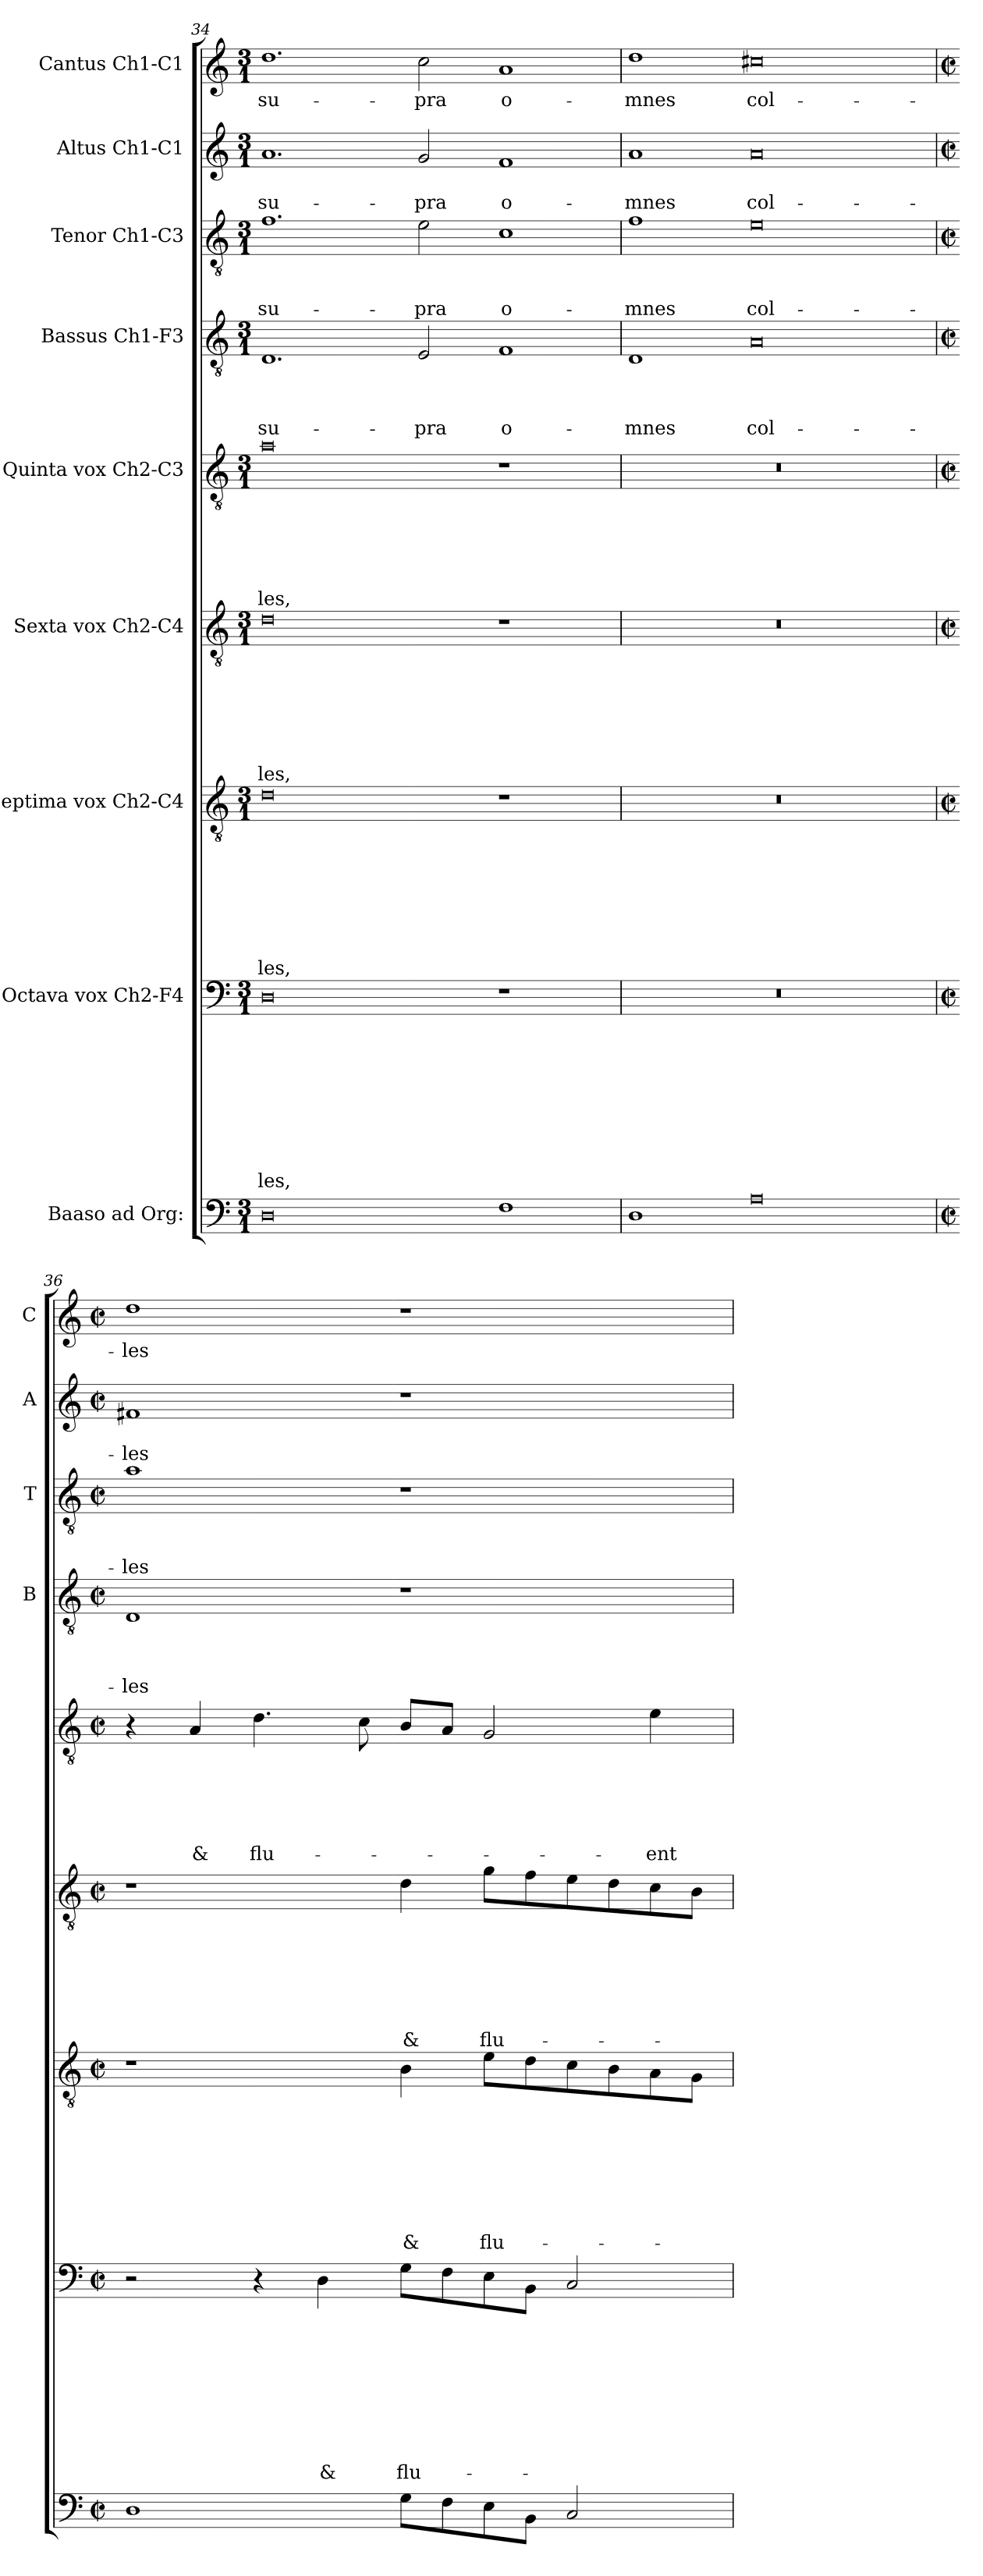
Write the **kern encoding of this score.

**kern	**kern	**text	**text	**text	**text	**text	**text	**text	**text	**text	**kern	**text	**text	**text	**text	**text	**text	**text	**text	**kern	**text	**text	**text	**text	**text	**text	**text	**kern	**text	**text	**text	**text	**text	**text	**kern	**text	**text	**text	**text	**kern	**text	**text	**text	**kern	**text	**text	**kern	**text
*part9	*part8	*part8	*part8	*part8	*part8	*part8	*part8	*part8	*part8	*part8	*part7	*part7	*part7	*part7	*part7	*part7	*part7	*part7	*part7	*part6	*part6	*part6	*part6	*part6	*part6	*part6	*part6	*part5	*part5	*part5	*part5	*part5	*part5	*part5	*part4	*part4	*part4	*part4	*part4	*part3	*part3	*part3	*part3	*part2	*part2	*part2	*part1	*part1
*staff9	*staff8	*staff8	*staff8	*staff8	*staff8	*staff8	*staff8	*staff8	*staff8	*staff8	*staff7	*staff7	*staff7	*staff7	*staff7	*staff7	*staff7	*staff7	*staff7	*staff6	*staff6	*staff6	*staff6	*staff6	*staff6	*staff6	*staff6	*staff5	*staff5	*staff5	*staff5	*staff5	*staff5	*staff5	*staff4	*staff4	*staff4	*staff4	*staff4	*staff3	*staff3	*staff3	*staff3	*staff2	*staff2	*staff2	*staff1	*staff1
*I"Baaso ad Org:	*I"Octava vox Ch2-F4	*	*	*	*	*	*	*	*	*	*I"Septima vox Ch2-C4	*	*	*	*	*	*	*	*	*I"Sexta vox Ch2-C4	*	*	*	*	*	*	*	*I"Quinta vox  Ch2-C3	*	*	*	*	*	*	*I"Bassus Ch1-F3	*	*	*	*	*I"Tenor Ch1-C3	*	*	*	*I"Altus Ch1-C1	*	*	*I"Cantus Ch1-C1	*
*	*	*	*	*	*	*	*	*	*	*	*	*	*	*	*	*	*	*	*	*	*	*	*	*	*	*	*	*	*	*	*	*	*	*	*I'B	*	*	*	*	*I'T	*	*	*	*I'A	*	*	*I'C	*
*clefF4	*clefF4	*	*	*	*	*	*	*	*	*	*clefGv2	*	*	*	*	*	*	*	*	*clefGv2	*	*	*	*	*	*	*	*clefGv2	*	*	*	*	*	*	*clefGv2	*	*	*	*	*clefGv2	*	*	*	*clefG2	*	*	*clefG2	*
*k[]	*k[]	*	*	*	*	*	*	*	*	*	*k[]	*	*	*	*	*	*	*	*	*k[]	*	*	*	*	*	*	*	*k[]	*	*	*	*	*	*	*k[]	*	*	*	*	*k[]	*	*	*	*k[]	*	*	*k[]	*
*C:	*C:	*	*	*	*	*	*	*	*	*	*C:	*	*	*	*	*	*	*	*	*C:	*	*	*	*	*	*	*	*C:	*	*	*	*	*	*	*C:	*	*	*	*	*C:	*	*	*	*C:	*	*	*C:	*
*M3/1	*M3/1	*	*	*	*	*	*	*	*	*	*M3/1	*	*	*	*	*	*	*	*	*M3/1	*	*	*	*	*	*	*	*M3/1	*	*	*	*	*	*	*M3/1	*	*	*	*	*M3/1	*	*	*	*M3/1	*	*	*M3/1	*
=34	=34	=34	=34	=34	=34	=34	=34	=34	=34	=34	=34	=34	=34	=34	=34	=34	=34	=34	=34	=34	=34	=34	=34	=34	=34	=34	=34	=34	=34	=34	=34	=34	=34	=34	=34	=34	=34	=34	=34	=34	=34	=34	=34	=34	=34	=34	=34	=34
!	!	!	!	!	!	!	!	!	!	!LO:LY:b	!	!	!	!	!	!	!	!	!LO:LY:b	!	!	!	!	!	!	!	!LO:LY:b	!	!	!	!	!	!	!LO:LY:b	!	!	!	!	!LO:LY:b	!	!	!	!LO:LY:b	!	!	!LO:LY:b	!	!LO:LY:b
0D	0D	.	.	.	.	.	.	.	.	-les,	0d	.	.	.	.	.	.	.	-les,	0d	.	.	.	.	.	.	-les,	0a	.	.	.	.	.	-les,	1.D	.	.	.	su-	1.f	.	.	su-	1.a	.	su-	1.dd	su-
!	!	!	!	!	!	!	!	!	!	!	!	!	!	!	!	!	!	!	!	!	!	!	!	!	!	!	!	!	!	!	!	!	!	!	!	!	!	!	!LO:LY:b	!	!	!	!LO:LY:b	!	!	!LO:LY:b	!	!LO:LY:b
.	.	.	.	.	.	.	.	.	.	.	.	.	.	.	.	.	.	.	.	.	.	.	.	.	.	.	.	.	.	.	.	.	.	.	2E/	.	.	.	-pra	2e\	.	.	-pra	2g/	.	-pra	2cc\	-pra
!	!	!	!	!	!	!	!	!	!	!	!	!	!	!	!	!	!	!	!	!	!	!	!	!	!	!	!	!	!	!	!	!	!	!	!	!	!	!	!LO:LY:b	!	!	!	!LO:LY:b	!	!	!LO:LY:b	!	!LO:LY:b
1F	1r	.	.	.	.	.	.	.	.	.	1r	.	.	.	.	.	.	.	.	1r	.	.	.	.	.	.	.	1r	.	.	.	.	.	.	1F	.	.	.	o-	1c	.	.	o-	1f	.	o-	1a	o-
=35	=35	=35	=35	=35	=35	=35	=35	=35	=35	=35	=35	=35	=35	=35	=35	=35	=35	=35	=35	=35	=35	=35	=35	=35	=35	=35	=35	=35	=35	=35	=35	=35	=35	=35	=35	=35	=35	=35	=35	=35	=35	=35	=35	=35	=35	=35	=35	=35
!	!	!	!	!	!	!	!	!	!	!	!	!	!	!	!	!	!	!	!	!	!	!	!	!	!	!	!	!	!	!	!	!	!	!	!	!	!	!	!LO:LY:b	!	!	!	!LO:LY:b	!	!	!LO:LY:b	!	!LO:LY:b
1D	0.r	.	.	.	.	.	.	.	.	.	0.r	.	.	.	.	.	.	.	.	0.r	.	.	.	.	.	.	.	0.r	.	.	.	.	.	.	1D	.	.	.	-mnes	1f	.	.	-mnes	1a	.	-mnes	1dd	-mnes
!	!	!	!	!	!	!	!	!	!	!	!	!	!	!	!	!	!	!	!	!	!	!	!	!	!	!	!	!	!	!	!	!	!	!	!	!	!	!	!LO:LY:b	!	!	!	!LO:LY:b	!	!	!LO:LY:b	!	!LO:LY:b
0A	.	.	.	.	.	.	.	.	.	.	.	.	.	.	.	.	.	.	.	.	.	.	.	.	.	.	.	.	.	.	.	.	.	.	0A	.	.	.	col-	0e	.	.	col-	0a	.	col-	0cc#X	col-
!!LO:LB:g=z
=36	=36	=36	=36	=36	=36	=36	=36	=36	=36	=36	=36	=36	=36	=36	=36	=36	=36	=36	=36	=36	=36	=36	=36	=36	=36	=36	=36	=36	=36	=36	=36	=36	=36	=36	=36	=36	=36	=36	=36	=36	=36	=36	=36	=36	=36	=36	=36	=36
*M2/2	*M2/2	*	*	*	*	*	*	*	*	*	*M2/2	*	*	*	*	*	*	*	*	*M2/2	*	*	*	*	*	*	*	*M2/2	*	*	*	*	*	*	*M2/2	*	*	*	*	*M2/2	*	*	*	*M2/2	*	*	*M2/2	*
*met(c|)	*met(c|)	*	*	*	*	*	*	*	*	*	*met(c|)	*	*	*	*	*	*	*	*	*met(c|)	*	*	*	*	*	*	*	*met(c|)	*	*	*	*	*	*	*met(c|)	*	*	*	*	*met(c|)	*	*	*	*met(c|)	*	*	*met(c|)	*
!	!	!	!	!	!	!	!	!	!	!	!	!	!	!	!	!	!	!	!	!	!	!	!	!	!	!	!	!	!	!	!	!	!	!	!	!	!	!	!LO:LY:b	!	!	!	!LO:LY:b	!	!	!LO:LY:b	!	!LO:LY:b
1D	2r	.	.	.	.	.	.	.	.	.	1r	.	.	.	.	.	.	.	.	1r	.	.	.	.	.	.	.	4r	.	.	.	.	.	.	1D	.	.	.	-les	1a	.	.	-les	1f#X	.	-les	1dd	-les
!	!	!	!	!	!	!	!	!	!	!	!	!	!	!	!	!	!	!	!	!	!	!	!	!	!	!	!	!	!	!	!	!	!	!LO:LY:b	!	!	!	!	!	!	!	!	!	!	!	!	!	!
.	.	.	.	.	.	.	.	.	.	.	.	.	.	.	.	.	.	.	.	.	.	.	.	.	.	.	.	4A/	.	.	.	.	.	&	.	.	.	.	.	.	.	.	.	.	.	.	.	.
!	!	!	!	!	!	!	!	!	!	!	!	!	!	!	!	!	!	!	!	!	!	!	!	!	!	!	!	!	!	!	!	!	!	!LO:LY:b	!	!	!	!	!	!	!	!	!	!	!	!	!	!
.	4r	.	.	.	.	.	.	.	.	.	.	.	.	.	.	.	.	.	.	.	.	.	.	.	.	.	.	4.d\	.	.	.	.	.	flu-	.	.	.	.	.	.	.	.	.	.	.	.	.	.
!	!	!	!	!	!	!	!	!	!	!LO:LY:b	!	!	!	!	!	!	!	!	!	!	!	!	!	!	!	!	!	!	!	!	!	!	!	!	!	!	!	!	!	!	!	!	!	!	!	!	!	!
.	4D\	.	.	.	.	.	.	.	.	&	.	.	.	.	.	.	.	.	.	.	.	.	.	.	.	.	.	.	.	.	.	.	.	.	.	.	.	.	.	.	.	.	.	.	.	.	.	.
.	.	.	.	.	.	.	.	.	.	.	.	.	.	.	.	.	.	.	.	.	.	.	.	.	.	.	.	8c\	.	.	.	.	.	.	.	.	.	.	.	.	.	.	.	.	.	.	.	.
!	!	!	!	!	!	!	!	!	!	!LO:LY:b	!	!	!	!	!	!	!	!	!LO:LY:b	!	!	!	!	!	!	!	!LO:LY:b	!	!	!	!	!	!	!	!	!	!	!	!	!	!	!	!	!	!	!	!	!
8G\L	8G\L	.	.	.	.	.	.	.	.	flu-	4B\	.	.	.	.	.	.	.	&	4d\	.	.	.	.	.	.	&	8B/L	.	.	.	.	.	.	1r	.	.	.	.	1r	.	.	.	1r	.	.	1r	.
8F\	8F\	.	.	.	.	.	.	.	.	.	.	.	.	.	.	.	.	.	.	.	.	.	.	.	.	.	.	8A/J	.	.	.	.	.	.	.	.	.	.	.	.	.	.	.	.	.	.	.	.
!	!	!	!	!	!	!	!	!	!	!	!	!	!	!	!	!	!	!	!LO:LY:b	!	!	!	!	!	!	!	!LO:LY:b	!	!	!	!	!	!	!	!	!	!	!	!	!	!	!	!	!	!	!	!	!
8E\	8E\	.	.	.	.	.	.	.	.	.	8e\L	.	.	.	.	.	.	.	flu-	8g\L	.	.	.	.	.	.	flu-	2G/	.	.	.	.	.	.	.	.	.	.	.	.	.	.	.	.	.	.	.	.
8BB\J	8BB\J	.	.	.	.	.	.	.	.	.	8d\	.	.	.	.	.	.	.	.	8f\	.	.	.	.	.	.	.	.	.	.	.	.	.	.	.	.	.	.	.	.	.	.	.	.	.	.	.	.
2C/	2C/	.	.	.	.	.	.	.	.	.	8c\	.	.	.	.	.	.	.	.	8e\	.	.	.	.	.	.	.	.	.	.	.	.	.	.	.	.	.	.	.	.	.	.	.	.	.	.	.	.
.	.	.	.	.	.	.	.	.	.	.	8B\	.	.	.	.	.	.	.	.	8d\	.	.	.	.	.	.	.	.	.	.	.	.	.	.	.	.	.	.	.	.	.	.	.	.	.	.	.	.
!	!	!	!	!	!	!	!	!	!	!	!	!	!	!	!	!	!	!	!	!	!	!	!	!	!	!	!	!	!	!	!	!	!	!LO:LY:b	!	!	!	!	!	!	!	!	!	!	!	!	!	!
.	.	.	.	.	.	.	.	.	.	.	8A\	.	.	.	.	.	.	.	.	8c\	.	.	.	.	.	.	.	4e\	.	.	.	.	.	-ent	.	.	.	.	.	.	.	.	.	.	.	.	.	.
.	.	.	.	.	.	.	.	.	.	.	8G\J	.	.	.	.	.	.	.	.	8B\J	.	.	.	.	.	.	.	.	.	.	.	.	.	.	.	.	.	.	.	.	.	.	.	.	.	.	.	.
=	=	=	=	=	=	=	=	=	=	=	=	=	=	=	=	=	=	=	=	=	=	=	=	=	=	=	=	=	=	=	=	=	=	=	=	=	=	=	=	=	=	=	=	=	=	=	=	=
*-	*-	*-	*-	*-	*-	*-	*-	*-	*-	*-	*-	*-	*-	*-	*-	*-	*-	*-	*-	*-	*-	*-	*-	*-	*-	*-	*-	*-	*-	*-	*-	*-	*-	*-	*-	*-	*-	*-	*-	*-	*-	*-	*-	*-	*-	*-	*-	*-
